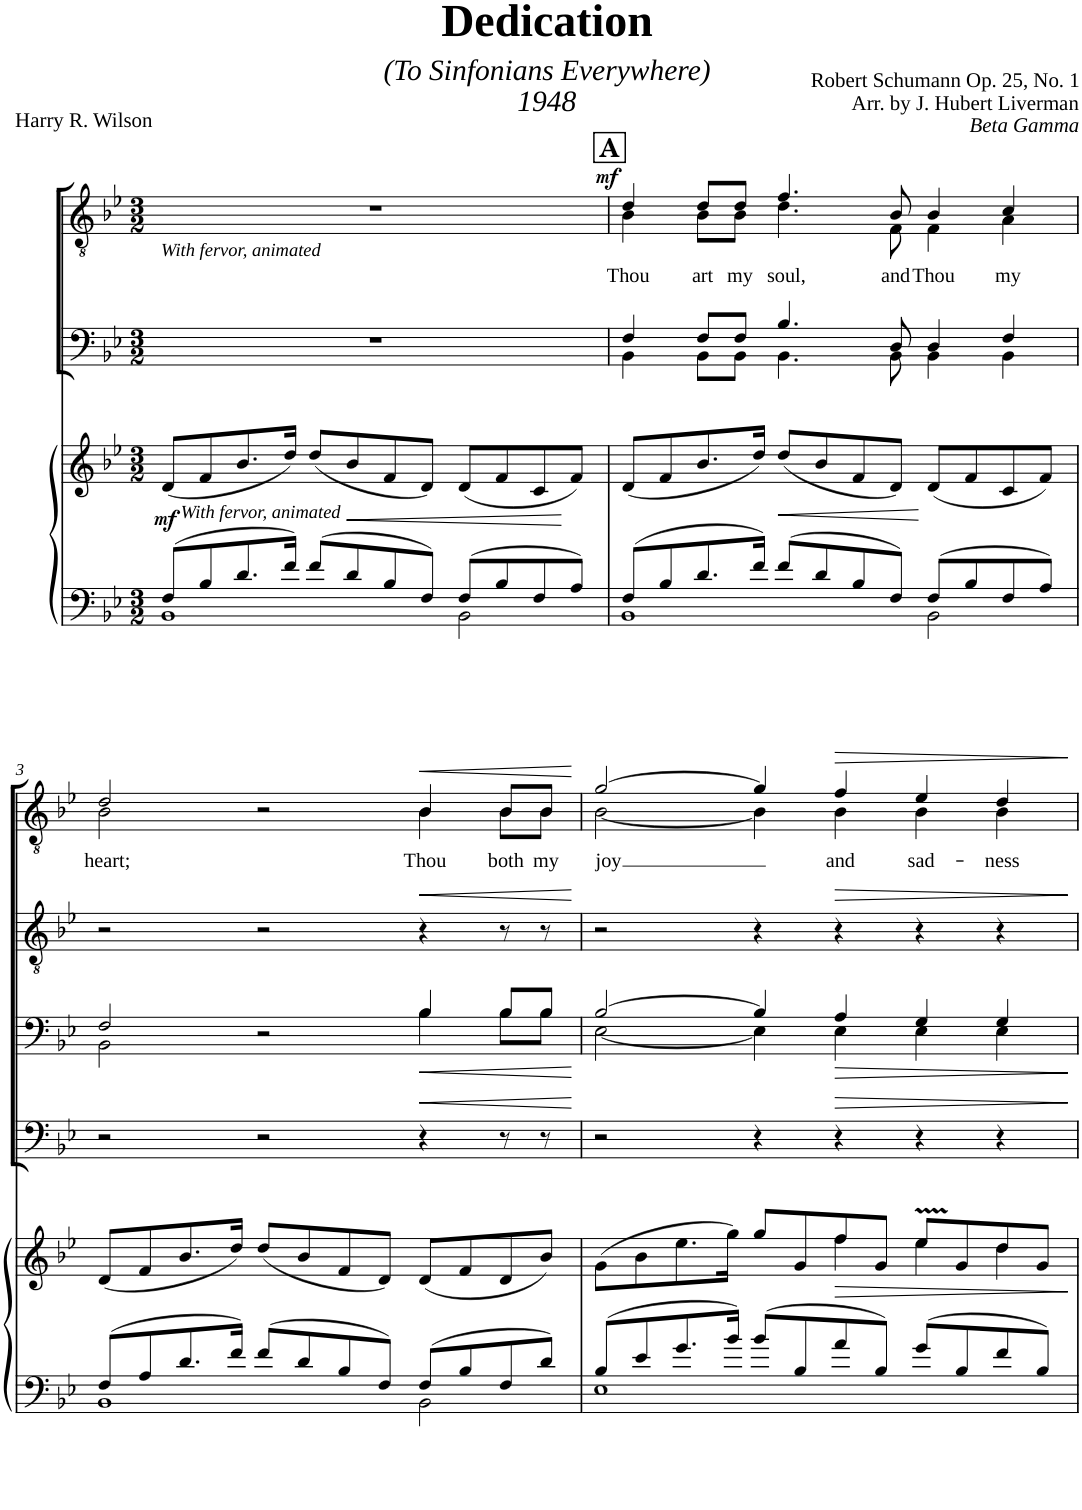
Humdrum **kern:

**kern	**kern	**dynam	**kern	**dynam	**kern	**text	**dynam
*part3	*part3	*part3	*part2	*part2	*part1	*part1	*part1
*staff4	*staff3	*staff3/4	*staff2	*staff2	*staff1	*staff1	*staff1
*I"Piano 5	*	*	*I"Piano 3	*	*I"Piano 1	*	*
*I'Pno	*	*	*I'Pno	*	*I'Pno	*	*
*clefF4	*clefG2	*	*clefF4	*	*clefGv2	*	*
*k[b-e-]	*k[b-e-]	*	*k[b-e-]	*	*k[b-e-]	*	*
*M3/2	*M3/2	*	*M3/2	*	*M3/2	*	*
=1	=1	=1	=1	=1	=1	=1	=1
*^	*	*	*	*	*	*	*
!	!	!	!	!	!	!LO:TX:b:i:t=With fervor, animated	!	!
!	!	!LO:TX:b:i:t=With fervor, animated	!	!	!	!	!	!
!	!	!	!LO:DY:b	!	!	!	!	!
8F/L	1BB-	(8d/L	mf	1.r	.	1.r	.	.
8B-/	.	8f/	.	.	.	.	.	.
8.d/	.	8.b-/	.	.	.	.	.	.
16f/Jk	.	16dd/Jk)	.	.	.	.	.	.
8f/L	.	(8dd/L	.	.	.	.	.	.
!	!	!	!LO:HP:b	!	!	!	!	!
8d/	.	8b-/	<	.	.	.	.	.
8B-/	.	8f/	.	.	.	.	.	.
8F/J	.	8d/J)	.	.	.	.	.	.
8F/L	2BB-\	(8d/L	.	.	.	.	.	.
8B-/	.	8f/	.	.	.	.	.	.
8F/	.	8c/	.	.	.	.	.	.
8A/J	.	8f/J)	[	.	.	.	.	.
!!LO:REH:place=s1:a:B:cj:fs=14:t=A
=2	=2	=2	=2	=2	=2	=2	=2	=2
*	*	*	*	*^	*	*	*	*
!	!	!	!	!	!	!	!	!LO:LY:b	!LO:DY:a
*	*	*	*	*	*	*	*^	*	*
8F/L	1BB-	(8d/L	.	4F/	4BB-\	.	4d/	4B-\	Thou	mf
8B-/	.	8f/	.	.	.	.	.	.	.	.
!	!	!	!	!	!	!	!	!	!LO:LY:b	!
8.d/	.	8.b-/	.	8F/L	8BB-\L	.	8d/L	8B-\L	art	.
!	!	!	!	!	!	!	!	!	!LO:LY:b	!
.	.	.	.	8F/J	8BB-\J	.	8d/J	8B-\J	my	.
16f/Jk	.	16dd/Jk)	.	.	.	.	.	.	.	.
!	!	!	!LO:HP:b	!	!	!	!	!	!LO:LY:b	!
8f/L	.	(8dd/L	<	4.B-/	4.BB-\	.	4.f/	4.d\	soul,	.
8d/	.	8b-/	.	.	.	.	.	.	.	.
8B-/	.	8f/	.	.	.	.	.	.	.	.
!	!	!	!	!	!	!	!	!	!LO:LY:b	!
8F/J	.	8d/J)	.	8D/	8BB-\	.	8B-/	8F\	and	.
!	!	!	!	!	!	!	!	!	!LO:LY:b	!
8F/L	2BB-\	(8d/L	[	4D/	4BB-\	.	4B-/	4F\	Thou	.
8B-/	.	8f/	.	.	.	.	.	.	.	.
!	!	!	!	!	!	!	!	!	!LO:LY:b	!
8F/	.	8c/	.	4F/	4BB-\	.	4c/	4A\	my	.
8A/J	.	8f/J)	.	.	.	.	.	.	.	.
!!LO:LB:g=z	!!
=3	=3	=3	=3	=3	=3	=3	=3	=3	=3	=3
!	!	!	!	!	!	!	!	!	!LO:LY:b	!
8F/L	1BB-	(8d/L	.	2F/	2BB-\	.	2d/	2B-\	heart;	.
8A/	.	8f/	.	.	.	.	.	.	.	.
8.d/	.	8.b-/	.	.	.	.	.	.	.	.
16f/Jk	.	16dd/Jk)	.	.	.	.	.	.	.	.
8f/L	.	(8dd/L	.	2r	2ryy	.	2r	2ryy	.	.
8d/	.	8b-/	.	.	.	.	.	.	.	.
8B-/	.	8f/	.	.	.	.	.	.	.	.
8F/J	.	8d/J)	.	.	.	.	.	.	.	.
!	!	!	!	!	!	!LO:HP:b	!	!	!LO:LY:b	!LO:HP:b
8F/L	2BB-\	(8d/L	.	4B-/	4B-\	<	4B-/	4B-\	Thou	<
8B-/	.	8f/	.	.	.	.	.	.	.	.
!	!	!	!	!	!	!	!	!	!LO:LY:b	!
8F/	.	8d/	.	8B-/L	8B-\L	.	8B-/L	8B-\L	both	.
!	!	!	!	!	!	!	!	!	!LO:LY:b	!
8d/J	.	8b-/J)	.	8B-/J	8B-\J	.	8B-/J	8B-\J	my	.
*	*	*	*	*v	*v	*	*	*	*	*
*v	*v	*	*	*	*	*v	*v	*	*
.	.	.	.	[	.	.	[
=4	=4	=4	=4	=4	=4	=4	=4
*^	*^	*	*^	*	*	*	*
!	!	!	!	!	!	!	!	!	!LO:LY:b	!
*	*	*	*	*	*	*	*	*^	*	*
8B-/L	1E-	(8g\L	2.ryy	.	[2B-/	[2E-\	.	[2g/	[2B-\	joy	.
8e-/	.	8b-\	.	.	.	.	.	.	.	.	.
8.g/	.	8.ee-\	.	.	.	.	.	.	.	.	.
16b-/Jk	.	16gg\Jk)	.	.	.	.	.	.	.	.	.
8b-/L	.	8gg/L	.	.	4B-/]	4E-\]	.	4g/]	4B-\]	.	.
8B-/	.	8g/	.	.	.	.	.	.	.	.	.
!	!	!	!	!LO:HP:b	!	!	!LO:HP:b	!	!	!LO:LY:b	!LO:HP:b
8a/	.	8ff/	4ff\	>	4A/	4E-\	>	4f/	4B-\	and	>
8B-/J	.	8g/J	.	.	.	.	.	.	.	.	.
!	!	!	!	!	!	!	!	!	!	!LO:LY:b	!
8g/L	2ryy	8ee-/L	4ee-\	.	4G/	4E-\	.	4e-/	4B-\	sad-	.
8B-/	.	8g/	.	.	.	.	.	.	.	.	.
!	!	!	!	!	!	!	!	!	!	!LO:LY:b	!
8f/	.	8dd/	4dd\	.	4G/	4E-\	.	4d/	4B-\	-ness	.
8B-/J	.	8g/J	.	.	.	.	.	.	.	.	.
*v	*v	*	*	*	*v	*v	*	*v	*v	*	*
*	*v	*v	*	*	*	*	*	*
.	.	]	.	]	.	.	]
=	=	=	=	=	=	=	=
*-	*-	*-	*-	*-	*-	*-	*-
